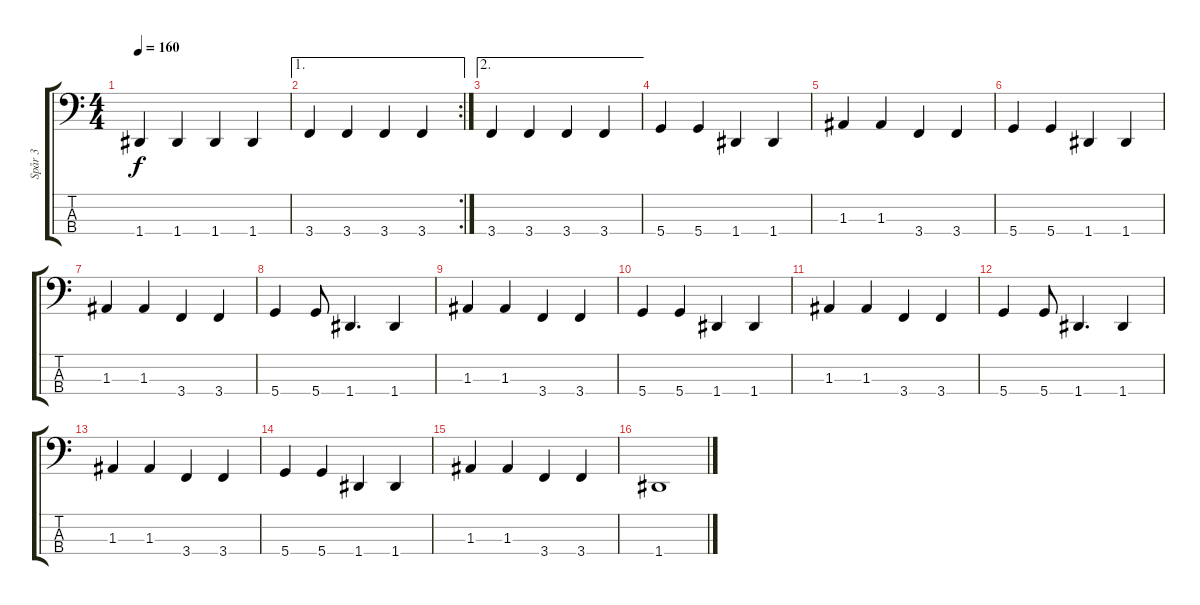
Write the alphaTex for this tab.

\track ("Spår 3" "Spår 3") {instrument electricbasspick}
\staff {score tabs}
\tuning (G2 D2 A1 D1) {hide}
\ts (4 4)
\tempo 160
\clef f4
\ks c
1.4.4{dy f} 1.4.4 1.4.4 1.4.4 |
\ae 1
\rc 2
3.4.4 3.4.4 3.4.4 3.4.4 |
\ae 2
3.4.4 3.4.4 3.4.4 3.4.4 |
5.4.4 5.4.4 1.4.4 1.4.4 |
1.3.4 1.3.4 3.4.4 3.4.4 |
5.4.4 5.4.4 1.4.4 1.4.4 |
1.3.4 1.3.4 3.4.4 3.4.4 |
5.4.4 5.4.8 1.4.4{d} 1.4.4 |
1.3.4 1.3.4 3.4.4 3.4.4 |
5.4.4 5.4.4 1.4.4 1.4.4 |
1.3.4 1.3.4 3.4.4 3.4.4 |
5.4.4 5.4.8 1.4.4{d} 1.4.4 |
1.3.4 1.3.4 3.4.4 3.4.4 |
5.4.4 5.4.4 1.4.4 1.4.4 |
1.3.4 1.3.4 3.4.4 3.4.4 |
1.4.1
